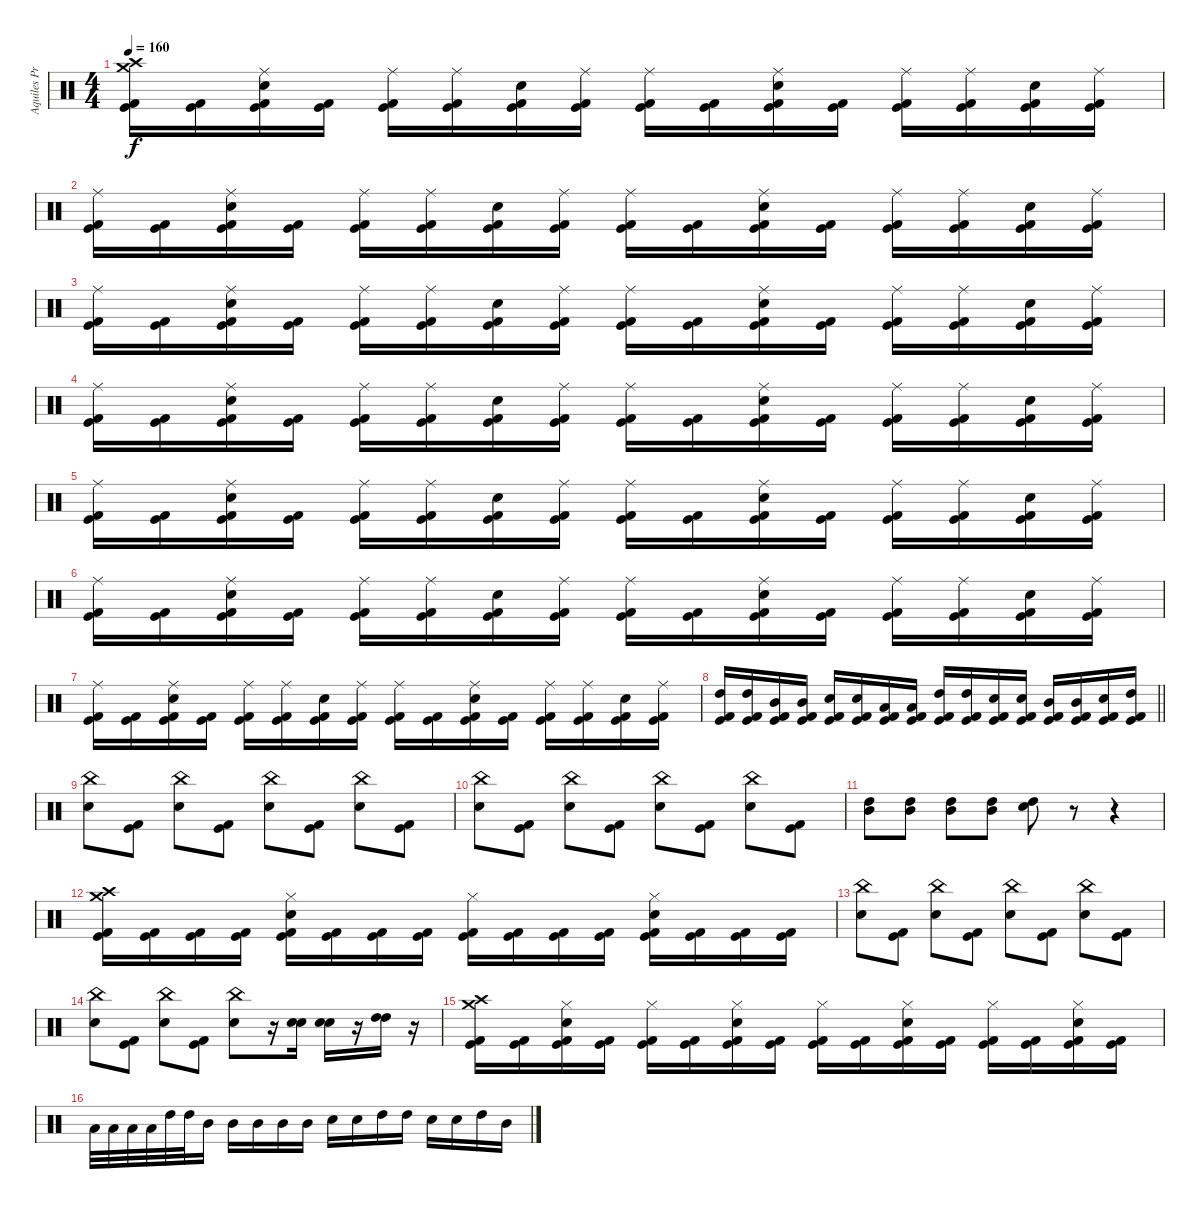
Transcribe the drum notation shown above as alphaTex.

\track ("Aquiles Priester" "Aquiles Pr") {instrument percussion}
\staff {score}
\articulation defaults
\ts (4 4)
\tempo 160
\clef neutral
\ks c
("Crash medium (hit)" "Crash high (hit)" "Kick (hit) 2" "Kick (hit)").16{dy f} ("Kick (hit) 2" "Kick (hit)").16 ("Ride (middle)" "Electric Snare (hit)" "Kick (hit) 2" "Kick (hit)").16 ("Kick (hit) 2" "Kick (hit)").16 ("Ride (middle)" "Kick (hit) 2" "Kick (hit)").16 ("Ride (middle)" "Kick (hit) 2" "Kick (hit)").16 ("Electric Snare (hit)" "Kick (hit) 2" "Kick (hit)").16 ("Ride (middle)" "Kick (hit) 2" "Kick (hit)").16 ("Ride (middle)" "Kick (hit) 2" "Kick (hit)").16 ("Kick (hit) 2" "Kick (hit)").16 ("Ride (middle)" "Electric Snare (hit)" "Kick (hit) 2" "Kick (hit)").16 ("Kick (hit) 2" "Kick (hit)").16 ("Ride (middle)" "Kick (hit) 2" "Kick (hit)").16 ("Ride (middle)" "Kick (hit) 2" "Kick (hit)").16 ("Electric Snare (hit)" "Kick (hit) 2" "Kick (hit)").16 ("Ride (middle)" "Kick (hit) 2" "Kick (hit)").16 |
("Ride (middle)" "Kick (hit) 2" "Kick (hit)").16 ("Kick (hit) 2" "Kick (hit)").16 ("Ride (middle)" "Electric Snare (hit)" "Kick (hit) 2" "Kick (hit)").16 ("Kick (hit) 2" "Kick (hit)").16 ("Ride (middle)" "Kick (hit) 2" "Kick (hit)").16 ("Ride (middle)" "Kick (hit) 2" "Kick (hit)").16 ("Electric Snare (hit)" "Kick (hit) 2" "Kick (hit)").16 ("Ride (middle)" "Kick (hit) 2" "Kick (hit)").16 ("Ride (middle)" "Kick (hit) 2" "Kick (hit)").16 ("Kick (hit) 2" "Kick (hit)").16 ("Ride (middle)" "Electric Snare (hit)" "Kick (hit) 2" "Kick (hit)").16 ("Kick (hit) 2" "Kick (hit)").16 ("Ride (middle)" "Kick (hit) 2" "Kick (hit)").16 ("Ride (middle)" "Kick (hit) 2" "Kick (hit)").16 ("Electric Snare (hit)" "Kick (hit) 2" "Kick (hit)").16 ("Ride (middle)" "Kick (hit) 2" "Kick (hit)").16 |
("Ride (middle)" "Kick (hit) 2" "Kick (hit)").16 ("Kick (hit) 2" "Kick (hit)").16 ("Ride (middle)" "Electric Snare (hit)" "Kick (hit) 2" "Kick (hit)").16 ("Kick (hit) 2" "Kick (hit)").16 ("Ride (middle)" "Kick (hit) 2" "Kick (hit)").16 ("Ride (middle)" "Kick (hit) 2" "Kick (hit)").16 ("Electric Snare (hit)" "Kick (hit) 2" "Kick (hit)").16 ("Ride (middle)" "Kick (hit) 2" "Kick (hit)").16 ("Ride (middle)" "Kick (hit) 2" "Kick (hit)").16 ("Kick (hit) 2" "Kick (hit)").16 ("Ride (middle)" "Electric Snare (hit)" "Kick (hit) 2" "Kick (hit)").16 ("Kick (hit) 2" "Kick (hit)").16 ("Ride (middle)" "Kick (hit) 2" "Kick (hit)").16 ("Ride (middle)" "Kick (hit) 2" "Kick (hit)").16 ("Electric Snare (hit)" "Kick (hit) 2" "Kick (hit)").16 ("Ride (middle)" "Kick (hit) 2" "Kick (hit)").16 |
("Ride (middle)" "Kick (hit) 2" "Kick (hit)").16 ("Kick (hit) 2" "Kick (hit)").16 ("Ride (middle)" "Electric Snare (hit)" "Kick (hit) 2" "Kick (hit)").16 ("Kick (hit) 2" "Kick (hit)").16 ("Ride (middle)" "Kick (hit) 2" "Kick (hit)").16 ("Ride (middle)" "Kick (hit) 2" "Kick (hit)").16 ("Electric Snare (hit)" "Kick (hit) 2" "Kick (hit)").16 ("Ride (middle)" "Kick (hit) 2" "Kick (hit)").16 ("Ride (middle)" "Kick (hit) 2" "Kick (hit)").16 ("Kick (hit) 2" "Kick (hit)").16 ("Ride (middle)" "Electric Snare (hit)" "Kick (hit) 2" "Kick (hit)").16 ("Kick (hit) 2" "Kick (hit)").16 ("Ride (middle)" "Kick (hit) 2" "Kick (hit)").16 ("Ride (middle)" "Kick (hit) 2" "Kick (hit)").16 ("Electric Snare (hit)" "Kick (hit) 2" "Kick (hit)").16 ("Ride (middle)" "Kick (hit) 2" "Kick (hit)").16 |
("Ride (middle)" "Kick (hit) 2" "Kick (hit)").16 ("Kick (hit) 2" "Kick (hit)").16 ("Ride (middle)" "Electric Snare (hit)" "Kick (hit) 2" "Kick (hit)").16 ("Kick (hit) 2" "Kick (hit)").16 ("Ride (middle)" "Kick (hit) 2" "Kick (hit)").16 ("Ride (middle)" "Kick (hit) 2" "Kick (hit)").16 ("Electric Snare (hit)" "Kick (hit) 2" "Kick (hit)").16 ("Ride (middle)" "Kick (hit) 2" "Kick (hit)").16 ("Ride (middle)" "Kick (hit) 2" "Kick (hit)").16 ("Kick (hit) 2" "Kick (hit)").16 ("Ride (middle)" "Electric Snare (hit)" "Kick (hit) 2" "Kick (hit)").16 ("Kick (hit) 2" "Kick (hit)").16 ("Ride (middle)" "Kick (hit) 2" "Kick (hit)").16 ("Ride (middle)" "Kick (hit) 2" "Kick (hit)").16 ("Electric Snare (hit)" "Kick (hit) 2" "Kick (hit)").16 ("Ride (middle)" "Kick (hit) 2" "Kick (hit)").16 |
("Ride (middle)" "Kick (hit) 2" "Kick (hit)").16 ("Kick (hit) 2" "Kick (hit)").16 ("Ride (middle)" "Electric Snare (hit)" "Kick (hit) 2" "Kick (hit)").16 ("Kick (hit) 2" "Kick (hit)").16 ("Ride (middle)" "Kick (hit) 2" "Kick (hit)").16 ("Ride (middle)" "Kick (hit) 2" "Kick (hit)").16 ("Electric Snare (hit)" "Kick (hit) 2" "Kick (hit)").16 ("Ride (middle)" "Kick (hit) 2" "Kick (hit)").16 ("Ride (middle)" "Kick (hit) 2" "Kick (hit)").16 ("Kick (hit) 2" "Kick (hit)").16 ("Ride (middle)" "Electric Snare (hit)" "Kick (hit) 2" "Kick (hit)").16 ("Kick (hit) 2" "Kick (hit)").16 ("Ride (middle)" "Kick (hit) 2" "Kick (hit)").16 ("Ride (middle)" "Kick (hit) 2" "Kick (hit)").16 ("Electric Snare (hit)" "Kick (hit) 2" "Kick (hit)").16 ("Ride (middle)" "Kick (hit) 2" "Kick (hit)").16 |
("Ride (middle)" "Kick (hit) 2" "Kick (hit)").16 ("Kick (hit) 2" "Kick (hit)").16 ("Ride (middle)" "Electric Snare (hit)" "Kick (hit) 2" "Kick (hit)").16 ("Kick (hit) 2" "Kick (hit)").16 ("Ride (middle)" "Kick (hit) 2" "Kick (hit)").16 ("Ride (middle)" "Kick (hit) 2" "Kick (hit)").16 ("Electric Snare (hit)" "Kick (hit) 2" "Kick (hit)").16 ("Ride (middle)" "Kick (hit) 2" "Kick (hit)").16 ("Ride (middle)" "Kick (hit) 2" "Kick (hit)").16 ("Kick (hit) 2" "Kick (hit)").16 ("Ride (middle)" "Electric Snare (hit)" "Kick (hit) 2" "Kick (hit)").16 ("Kick (hit) 2" "Kick (hit)").16 ("Ride (middle)" "Kick (hit) 2" "Kick (hit)").16 ("Ride (middle)" "Kick (hit) 2" "Kick (hit)").16 ("Electric Snare (hit)" "Kick (hit) 2" "Kick (hit)").16 ("Ride (middle)" "Kick (hit) 2" "Kick (hit)").16 |
\barLineRight lightlight
("High Tom (hit)" "Kick (hit)" "Kick (hit) 2").16 ("High Tom (hit)" "Kick (hit)" "Kick (hit) 2").16 ("Mid Tom (hit)" "Kick (hit)" "Kick (hit) 2").16 ("Mid Tom (hit)" "Kick (hit)" "Kick (hit) 2").16 ("Electric Snare (hit)" "Kick (hit)" "Kick (hit) 2").16 ("Electric Snare (hit)" "Kick (hit)" "Kick (hit) 2").16 ("Low Tom (hit)" "Kick (hit)" "Kick (hit) 2").16 ("Low Tom (hit)" "Kick (hit)" "Kick (hit) 2").16 ("High Tom (hit)" "Kick (hit)" "Kick (hit) 2").16 ("High Tom (hit)" "Kick (hit)" "Kick (hit) 2").16 ("Electric Snare (hit)" "Kick (hit)" "Kick (hit) 2").16 ("Electric Snare (hit)" "Kick (hit)" "Kick (hit) 2").16 ("Mid Tom (hit)" "Kick (hit)" "Kick (hit) 2").16 ("Mid Tom (hit)" "Kick (hit)" "Kick (hit) 2").16 ("Electric Snare (hit)" "Kick (hit)" "Kick (hit) 2").16 ("High Tom (hit)" "Kick (hit)" "Kick (hit) 2").16 |
("China (hit)" "Electric Snare (hit)").8 ("Kick (hit) 2" "Kick (hit)").8 ("China (hit)" "Electric Snare (hit)").8 ("Kick (hit) 2" "Kick (hit)").8 ("China (hit)" "Electric Snare (hit)").8 ("Kick (hit)" "Kick (hit) 2").8 ("China (hit)" "Electric Snare (hit)").8 ("Kick (hit)" "Kick (hit) 2").8 |
("China (hit)" "Electric Snare (hit)").8 ("Kick (hit) 2" "Kick (hit)").8 ("China (hit)" "Electric Snare (hit)").8 ("Kick (hit) 2" "Kick (hit)").8 ("China (hit)" "Electric Snare (hit)").8 ("Kick (hit)" "Kick (hit) 2").8 ("China (hit)" "Electric Snare (hit)").8 ("Kick (hit)" "Kick (hit) 2").8 |
("High Tom (hit)" "Mid Tom (hit)").8 ("High Tom (hit)" "Mid Tom (hit)").8 ("High Tom (hit)" "Mid Tom (hit)").8 ("High Tom (hit)" "Mid Tom (hit)").8 ("High Tom (hit)" "Electric Snare (hit)").8 r.8 r.4 |
("Crash medium (hit)" "Crash high (hit)" "Kick (hit) 2" "Kick (hit)").16 ("Kick (hit) 2" "Kick (hit)").16 ("Kick (hit) 2" "Kick (hit)").16 ("Kick (hit) 2" "Kick (hit)").16 ("Hi-Hat (closed)" "Electric Snare (hit)" "Kick (hit) 2" "Kick (hit)").16 ("Kick (hit) 2" "Kick (hit)").16 ("Kick (hit) 2" "Kick (hit)").16 ("Kick (hit) 2" "Kick (hit)").16 ("Hi-Hat (closed)" "Kick (hit) 2" "Kick (hit)").16 ("Kick (hit) 2" "Kick (hit)").16 ("Kick (hit) 2" "Kick (hit)").16 ("Kick (hit) 2" "Kick (hit)").16 ("Hi-Hat (closed)" "Electric Snare (hit)" "Kick (hit) 2" "Kick (hit)").16 ("Kick (hit) 2" "Kick (hit)").16 ("Kick (hit) 2" "Kick (hit)").16 ("Kick (hit) 2" "Kick (hit)").16 |
("China (hit)" "Electric Snare (hit)").8 ("Kick (hit) 2" "Kick (hit)").8 ("China (hit)" "Electric Snare (hit)").8 ("Kick (hit) 2" "Kick (hit)").8 ("China (hit)" "Electric Snare (hit)").8 ("Kick (hit)" "Kick (hit) 2").8 ("China (hit)" "Electric Snare (hit)").8 ("Kick (hit)" "Kick (hit) 2").8 |
("China (hit)" "Electric Snare (hit)").8 ("Kick (hit) 2" "Kick (hit)").8 ("China (hit)" "Electric Snare (hit)").8 ("Kick (hit) 2" "Kick (hit)").8 ("China (hit)" "Electric Snare (hit)").8 r.16 ("Electric Snare (hit)" "Electric Snare (hit)").16 ("Electric Snare (hit)" "Electric Snare (hit)").16 r.16 ("High Tom (hit)" "High Tom (hit)").16 r.16 |
("Crash medium (hit)" "Crash high (hit)" "Kick (hit) 2" "Kick (hit)").16 ("Kick (hit) 2" "Kick (hit)").16 ("Hi-Hat (closed)" "Electric Snare (hit)" "Kick (hit) 2" "Kick (hit)").16 ("Kick (hit) 2" "Kick (hit)").16 ("Hi-Hat (closed)" "Kick (hit) 2" "Kick (hit)").16 ("Kick (hit) 2" "Kick (hit)").16 ("Hi-Hat (closed)" "Electric Snare (hit)" "Kick (hit) 2" "Kick (hit)").16 ("Kick (hit) 2" "Kick (hit)").16 ("Hi-Hat (closed)" "Kick (hit) 2" "Kick (hit)").16 ("Kick (hit) 2" "Kick (hit)").16 ("Hi-Hat (closed)" "Electric Snare (hit)" "Kick (hit) 2" "Kick (hit)").16 ("Kick (hit) 2" "Kick (hit)").16 ("Hi-Hat (closed)" "Kick (hit) 2" "Kick (hit)").16 ("Kick (hit) 2" "Kick (hit)").16 ("Hi-Hat (closed)" "Electric Snare (hit)" "Kick (hit) 2" "Kick (hit)").16 ("Kick (hit) 2" "Kick (hit)").16 |
"Low Tom (hit)".32 "Low Tom (hit)".32 "Low Tom (hit)".32 "Low Tom (hit)".32 "High Tom (hit)".32 "High Tom (hit)".32 "Mid Tom (hit)".16 "Mid Tom (hit)".16 "Mid Tom (hit)".16 "Mid Tom (hit)".16 "Mid Tom (hit)".16 "Electric Snare (hit)".16 "Electric Snare (hit)".16 "High Tom (hit)".16 "High Tom (hit)".16 "Electric Snare (hit)".16 "Electric Snare (hit)".16 "High Tom (hit)".16 "Mid Tom (hit)".16
